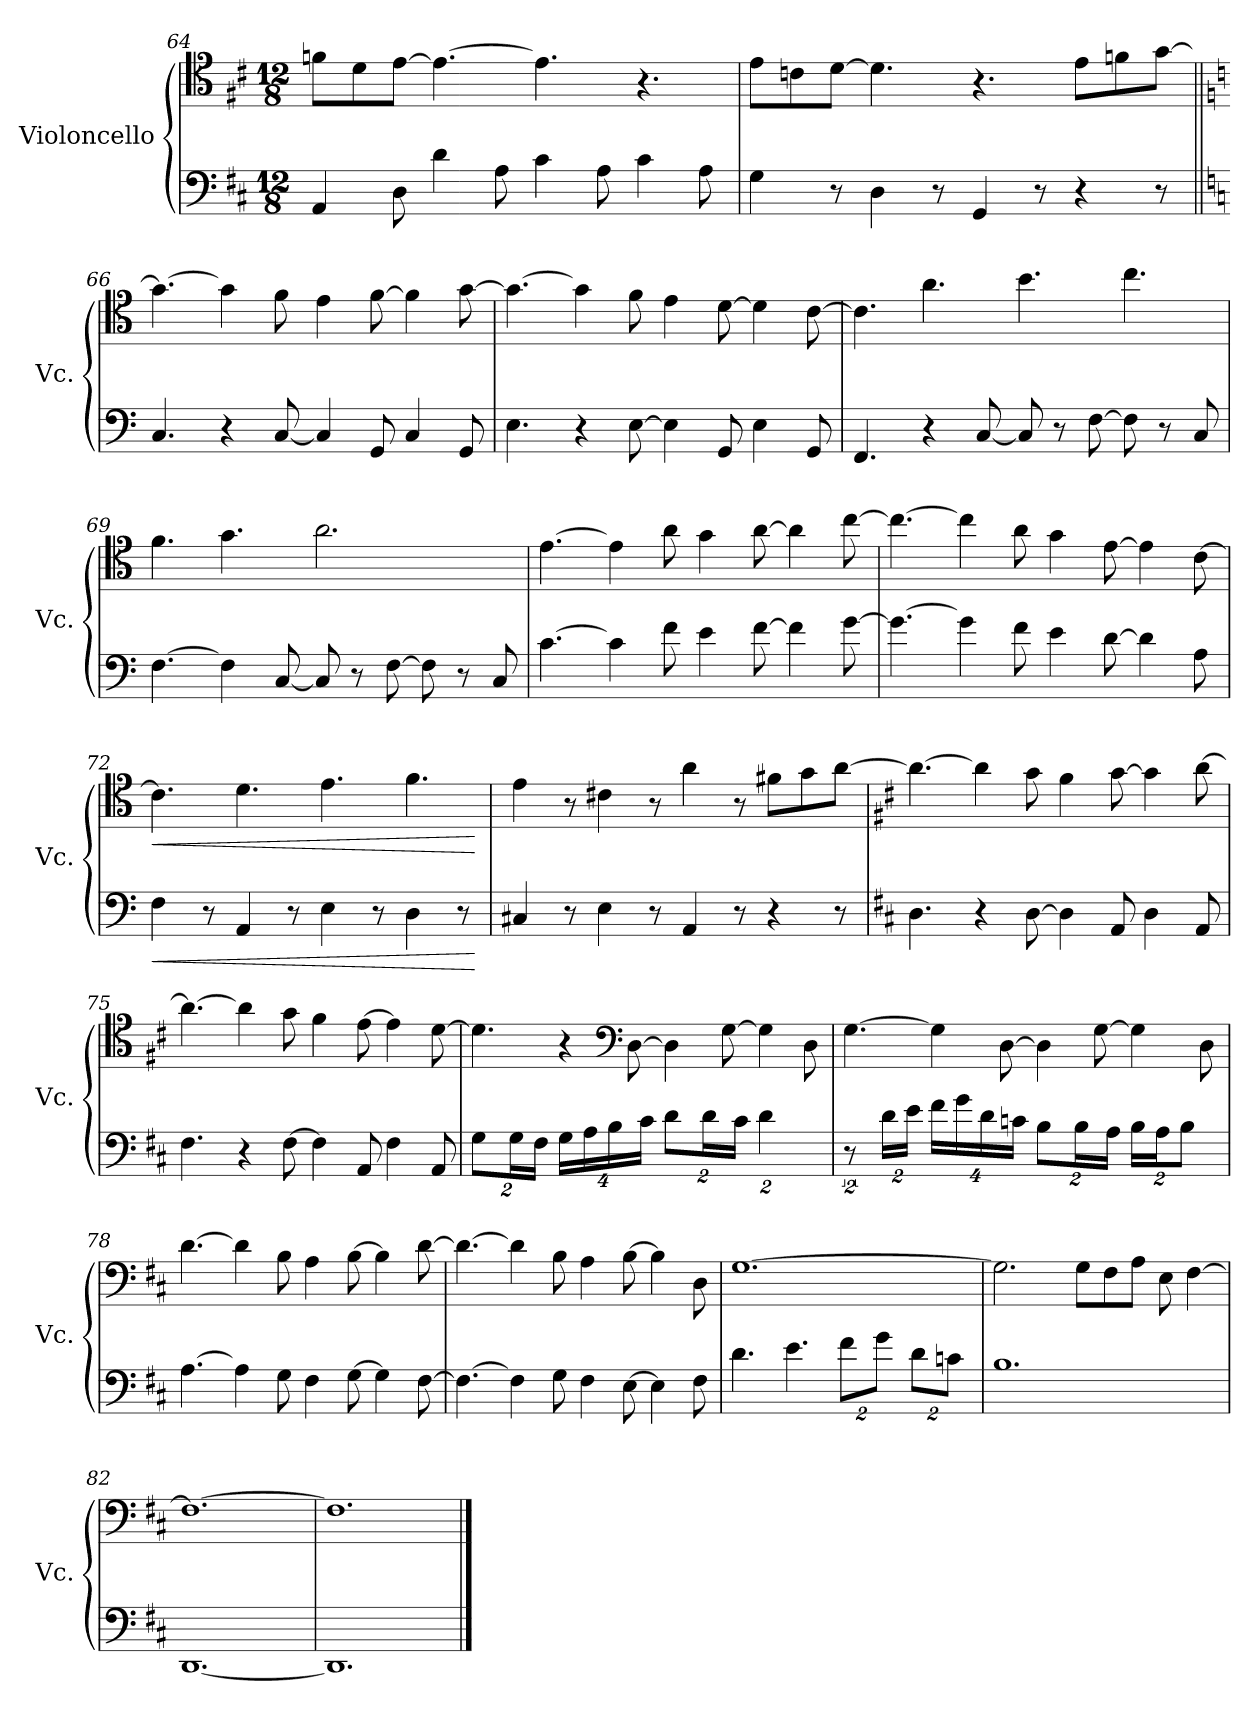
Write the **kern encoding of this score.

**kern	**dynam	**kern	**dynam
*part2	*part2	*part1	*part1
*staff2	*staff2	*staff1	*staff1
*I"Violoncello	*	*I"Violoncello	*
*I'Vc.	*	*I'Vc.	*
*clefF4	*	*clefC4	*
*k[f#c#]	*	*k[f#c#]	*
*M12/8	*	*M12/8	*
=64	=64	=64	=64
4AA/	.	8fn\L	.
.	.	8d\	.
8D\	.	[8e\J	.
4d\	.	4.e\_	.
8A\	.	.	.
4c#\	.	4.e\]	.
8A\	.	.	.
4c#\	.	4.r	.
8A\	.	.	.
=65	=65	=65	=65
4G\	.	8e\L	.
.	.	8cn\	.
8r	.	[8d\J	.
4D\	.	4.d\]	.
8r	.	.	.
4GG/	.	4.r	.
8r	.	.	.
4r	.	8e\L	.
.	.	8fn\	.
8r	.	[8g\J	.
!!LO:PB:g=z
=66||	=66||	=66||	=66||
*k[]	*	*k[]	*
4.C/	.	4.g\_	.
4r	.	4g\]	.
[8C/	.	8f\	.
4C/]	.	4e\	.
8GG/	.	[8f\	.
4C/	.	4f\]	.
8GG/	.	[8g\	.
=67	=67	=67	=67
4.E\	.	4.g\_	.
4r	.	4g\]	.
[8E\	.	8f\	.
4E\]	.	4e\	.
8GG/	.	[8d\	.
4E\	.	4d\]	.
8GG/	.	[8c\	.
=68	=68	=68	=68
4.FF/	.	4.c\]	.
4r	.	4.a\	.
[8C/	.	.	.
8C/]	.	4.b\	.
8r	.	.	.
[8F\	.	.	.
8F\]	.	4.cc\	.
8r	.	.	.
8C/	.	.	.
=69	=69	=69	=69
[4.F\	.	4.f\	.
4F\]	.	4.g\	.
[8C/	.	.	.
8C/]	.	2.a\	.
8r	.	.	.
[8F\	.	.	.
8F\]	.	.	.
8r	.	.	.
8C/	.	.	.
!!LO:LB:g=z
=70	=70	=70	=70
[4.c\	.	[4.e\	.
4c\]	.	4e\]	.
8f\	.	8a\	.
4e\	.	4g\	.
[8f\	.	[8a\	.
4f\]	.	4a\]	.
[8g\	.	[8cc\	.
=71	=71	=71	=71
4.g\_	.	4.cc\_	.
4g\]	.	4cc\]	.
8f\	.	8a\	.
4e\	.	4g\	.
[8d\	.	[8e\	.
4d\]	.	4e\]	.
8A\	.	[8c\	.
=72	=72	=72	=72
!	!LO:HP:b	!	!LO:HP:b
4F\	<	4.c\]	<
8r	.	.	.
4AA/	.	4.d\	.
8r	.	.	.
4E\	.	4.e\	.
8r	.	.	.
4D\	.	4.f\	.
8r	.	.	.
.	[	.	[
!!LO:LB:g=z
=73	=73	=73	=73
4C#X/	.	4e\	.
8r	.	8r	.
4E\	.	4c#X\	.
8r	.	8r	.
4AA/	.	4a\	.
8r	.	8r	.
4r	.	8f#X\L	.
.	.	8g\	.
8r	.	[8a\J	.
=74	=74	=74	=74
*k[f#c#]	*	*k[f#c#]	*
4.D\	.	4.a\_	.
4r	.	4a\]	.
[8D\	.	8g\	.
4D\]	.	4f#\	.
8AA/	.	[8g\	.
4D\	.	4g\]	.
8AA/	.	[8a\	.
=75	=75	=75	=75
4.F#\	.	4.a\_	.
4r	.	4a\]	.
[8F#\	.	8g\	.
4F#\]	.	4f#\	.
8AA/	.	[8e\	.
4F#\	.	4e\]	.
8AA/	.	[8d\	.
!!LO:LB:g=z
=76	=76	=76	=76
*Xbrackettup	*	*	*
16%3G\L	.	4.d\]	.
32%3G\L	.	.	.
32%3F#\JJ	.	.	.
32%3G\LL	.	4r	.
32%3A\	.	.	.
32%3B\	.	.	.
*	*	*clefF4	*
.	.	[8D\	.
32%3c#\JJ	.	.	.
16%3d\L	.	4D\]	.
32%3d\L	.	.	.
.	.	[8G\	.
32%3c#\JJ	.	.	.
8%3d\	.	4G\]	.
.	.	8D\	.
=77	=77	=77	=77
*brackettup	*	*	*
16%3r	.	[4.G\	.
32%3d\LL	.	.	.
32%3e\JJ	.	.	.
*Xbrackettup	*	*	*
32%3f#\LL	.	4G\]	.
32%3g\	.	.	.
32%3d\	.	.	.
.	.	[8D\	.
32%3cn\JJ	.	.	.
16%3B\L	.	4D\]	.
32%3B\L	.	.	.
.	.	[8G\	.
32%3A\JJ	.	.	.
32%3B\LL	.	4G\]	.
32%3A\J	.	.	.
16%3B\J	.	.	.
.	.	8D\	.
=78	=78	=78	=78
[4.A\	.	[4.d\	.
4A\]	.	4d\]	.
8G\	.	8B\	.
4F#\	.	4A\	.
[8G\	.	[8B\	.
4G\]	.	4B\]	.
[8F#\	.	[8d\	.
!!LO:LB:g=z
=79	=79	=79	=79
4.F#\_	.	4.d\_	.
4F#\]	.	4d\]	.
8G\	.	8B\	.
4F#\	.	4A\	.
[8E\	.	[8B\	.
4E\]	.	4B\]	.
8F#\	.	8D\	.
=80	=80	=80	=80
4.d\	.	[1.G	.
4.e\	.	.	.
16%3f#\L	.	.	.
16%3g\J	.	.	.
16%3d\L	.	.	.
16%3cn\J	.	.	.
=81	=81	=81	=81
1.B	.	2.G\]	.
.	.	8G\L	.
.	.	8F#\	.
.	.	8A\J	.
.	.	8E\	.
.	.	[4F#\	.
=82	=82	=82	=82
[1.DD	.	1.F#_	.
=83	=83	=83	=83
1.DD]	.	1.F#]	.
==	==	==	==
*-	*-	*-	*-
